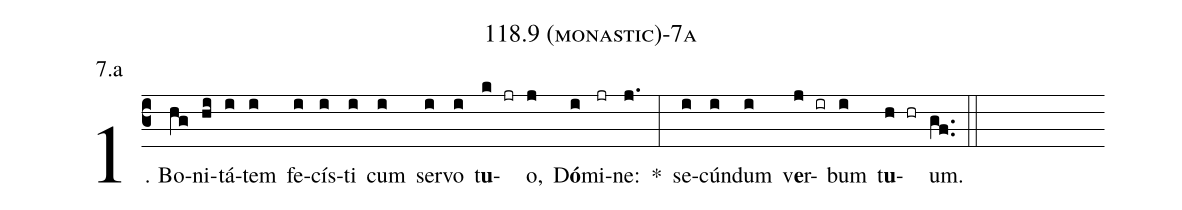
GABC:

name: 118.9 (monastic)-7a;
annotation: 7.a;
%%
(c3)1. Bo(hg)ni(hi)tá(i)tem(i) fe(i)cís(i)ti(i) cum(i) ser(i)vo(i) t<b>u</b>(k jr)o,(j) D<b>ó</b>(i)mi(jr)ne:(j.) *(:) se(i)cún(i)dum(i) v<b>e</b>r(j ir)bum(i) t<b>u</b>(h hr)um.(gf..) (::)
